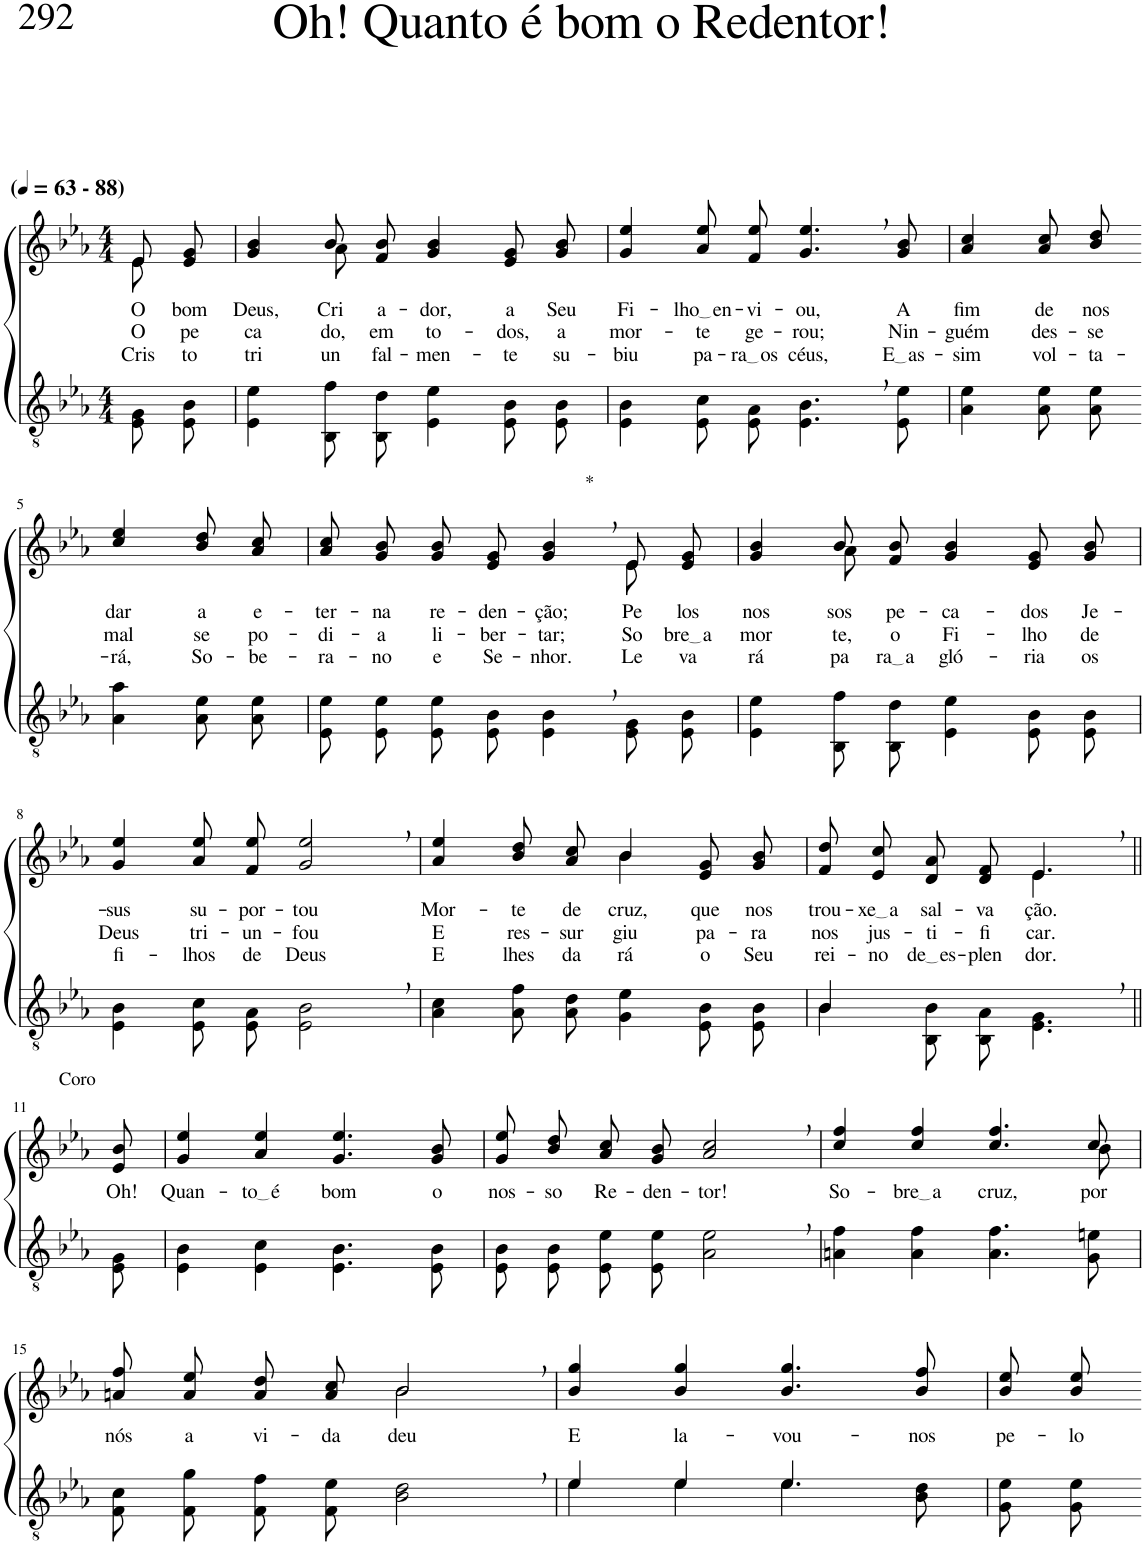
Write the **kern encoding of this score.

**kern	**kern	**text	**text	**text
*part2	*part1	*part1	*part1	*part1
*staff2	*staff1	*staff1	*staff1	*staff1
*I"Parte III e IV	*I"Parte I e II	*	*	*
*clefGv2	*clefG2	*	*	*
*Trd3c5	*Trd3c5	*	*	*
*k[b-e-a-]	*k[b-e-a-]	*	*	*
*M4/4	*M4/4	*	*	*
*MM63	*MM63	*	*	*
=1	=1	=1	=1	=1
*	*^	*	*	*
!	!LO:TX:a:B:t=(	!	!	!	!
!	!LO:TX:a:B:t=- 88)	!	!	!	!
!	!	!	!LO:LY:b	!LO:LY:b	!LO:LY:b
8E-/ 8G/L	8e-/L	8e-\	O	O	Cris-
!	!	!	!LO:LY:b	!LO:LY:b	!LO:LY:b
8E-/ 8B-/J	8e-/ 8g/J	8ryy	bom	pe-	-to
=2	=2	=2	=2	=2	=2
!	!	!	!LO:LY:b	!LO:LY:b	!LO:LY:b
4E-\ 4e-\	4ryy	4g/ 4b-/	Deus,	-ca-	tri-
!	!	!	!LO:LY:b	!LO:LY:b	!LO:LY:b
8BB-/ 8f/L	8a-\	8b-\L	Cri-	-do,	-un-
!	!	!	!LO:LY:b	!LO:LY:b	!LO:LY:b
8BB-/ 8d/J	2ryy	8f\ 8b-\J	-a-	em	-fal-
!	!	!	!LO:LY:b	!LO:LY:b	!LO:LY:b
4E-\ 4e-\	.	4g/ 4b-/	-dor,	to-	-men-
!	!	!	!LO:LY:b	!LO:LY:b	!LO:LY:b
8E-/ 8B-/L	.	8e-/ 8g/L	a	-dos,	-te
!	!	!	!LO:LY:b	!LO:LY:b	!LO:LY:b
8E-/ 8B-/J	8ryy	8g/ 8b-/J	Seu	a	su-
=3	=3	=3	=3	=3	=3
!	!	!	!LO:LY:b	!LO:LY:b	!LO:LY:b
*	*v	*v	*	*	*
4E-\ 4B-\	4g/ 4ee-/	Fi-	mor-	biu
!	!	!LO:LY:b	!LO:LY:b	!LO:LY:b
8E-/ 8c/L	8a-\ 8ee-\L	lho en	-te	pa-
!	!	!LO:LY:b	!LO:LY:b	!LO:LY:b
8E-/ 8A-/J	8f\ 8ee-\J	-vi-	ge-	ra os
!	!	!LO:LY:b	!LO:LY:b	!LO:LY:b
4.E-\, 4.B-\,	4.g/, 4.ee-/,	-ou,	-rou;	céus,
!	!	!LO:LY:b	!LO:LY:b	!LO:LY:b
8E-\ 8e-\	8g/ 8b-/	A	Nin-	E as
=4	=4	=4	=4	=4
!	!	!LO:LY:b	!LO:LY:b	!LO:LY:b
4A-\ 4e-\	4a-/ 4cc/	fim	-guém	-sim
!	!	!LO:LY:b	!LO:LY:b	!LO:LY:b
8A-\ 8e-\L	8a-\ 8cc\L	de	des-	vol-
!	!	!LO:LY:b	!LO:LY:b	!LO:LY:b
8A-\ 8e-\J	8b-\ 8dd\J	nos	-se	-ta-
!!LO:LB:g=z
=5-	=5-	=5-	=5-	=5-
!	!	!LO:LY:b	!LO:LY:b	!LO:LY:b
4A-\ 4a-\	4cc/ 4ee-/	dar	mal	-rá,
!	!	!LO:LY:b	!LO:LY:b	!LO:LY:b
8A-\ 8e-\L	8b-\ 8dd\L	a	se	So-
!	!	!LO:LY:b	!LO:LY:b	!LO:LY:b
8A-\ 8e-\J	8a-\ 8cc\J	e-	po-	-be-
=6	=6	=6	=6	=6
!	!	!LO:LY:b	!LO:LY:b	!LO:LY:b
*	*^	*	*	*
8E-/ 8e-/L	8a-/ 8cc/L	2.ryy	-ter-	-di-	-ra-
!	!	!	!LO:LY:b	!LO:LY:b	!LO:LY:b
8E-/ 8e-/J	8g/ 8b-/J	.	-na	-a	-no
!	!	!	!LO:LY:b	!LO:LY:b	!LO:LY:b
8E-/ 8e-/L	8g/ 8b-/L	.	re-	li-	e
!	!	!	!LO:LY:b	!LO:LY:b	!LO:LY:b
8E-/ 8B-/J	8e-/ 8g/J	.	-den-	-ber-	Se-
!	!LO:TX:a:t=*	!	!	!	!
!	!	!	!LO:LY:b	!LO:LY:b	!LO:LY:b
4E-\, 4B-\,	4g/, 4b-/,	.	-ção;	-tar;	-nhor.
!	!	!	!LO:LY:b	!LO:LY:b	!LO:LY:b
8E-/ 8G/L	8e-/L	8e-\	Pe-	So-	-Le-
!	!	!	!LO:LY:b	!LO:LY:b	!LO:LY:b
8E-/ 8B-/J	8e-/ 8g/J	8ryy	-los	bre a	-va-
=7	=7	=7	=7	=7	=7
!	!	!	!LO:LY:b	!LO:LY:b	!LO:LY:b
4E-\ 4e-\	4ryy	4g/ 4b-/	nos-	mor-	-rá
!	!	!	!LO:LY:b	!LO:LY:b	!LO:LY:b
8BB-/ 8f/L	8a-\	8b-\L	-sos	-te,	pa-
!	!	!	!LO:LY:b	!LO:LY:b	!LO:LY:b
8BB-/ 8d/J	2ryy	8f\ 8b-\J	pe-	o	ra a
!	!	!	!LO:LY:b	!LO:LY:b	!LO:LY:b
4E-\ 4e-\	.	4g/ 4b-/	-ca-	Fi-	gló-
!	!	!	!LO:LY:b	!LO:LY:b	!LO:LY:b
8E-/ 8B-/L	.	8e-/ 8g/L	-dos	-lho	-ria
!	!	!	!LO:LY:b	!LO:LY:b	!LO:LY:b
8E-/ 8B-/J	8ryy	8g/ 8b-/J	Je-	de	os
!!LO:LB:g=z
=8	=8	=8	=8	=8	=8
!	!	!	!LO:LY:b	!LO:LY:b	!LO:LY:b
*	*v	*v	*	*	*
4E-\ 4B-\	4g/ 4ee-/	-sus	Deus	fi-
!	!	!LO:LY:b	!LO:LY:b	!LO:LY:b
8E-/ 8c/L	8a-\ 8ee-\L	su-	tri-	-lhos
!	!	!LO:LY:b	!LO:LY:b	!LO:LY:b
8E-/ 8A-/J	8f\ 8ee-\J	-por-	-un-	de
!	!	!LO:LY:b	!LO:LY:b	!LO:LY:b
2E-\, 2B-\,	2g/, 2ee-/,	-tou	-fou	Deus
=9	=9	=9	=9	=9
*	*^	*	*	*
!	!	!	!LO:LY:b	!LO:LY:b	!LO:LY:b
4A-\ 4c\	2ryy	4a-/ 4ee-/	Mor-	E	E
!	!	!	!LO:LY:b	!LO:LY:b	!LO:LY:b
8A-\ 8f\L	.	8b-\ 8dd\L	-te	res-	lhes
!	!	!	!LO:LY:b	!LO:LY:b	!LO:LY:b
8A-\ 8d\J	.	8a-\ 8cc\J	de	-sur-	da-
!	!	!	!LO:LY:b	!LO:LY:b	!LO:LY:b
4G\ 4e-\	4b-\	4b-/	cruz,	-giu	-rá
!	!	!	!LO:LY:b	!LO:LY:b	!LO:LY:b
8E-/ 8B-/L	4ryy	8e-/ 8g/L	que	pa-	o
!	!	!	!LO:LY:b	!LO:LY:b	!LO:LY:b
8E-/ 8B-/J	.	8g/ 8b-/J	nos	-ra	Seu
=10	=10	=10	=10	=10	=10
*^	*	*	*	*	*
!	!	!	!	!LO:LY:b	!LO:LY:b	!LO:LY:b
4B-/	4B-\	8f/ 8dd/L	2ryy	trou-	nos	rei-
!	!	!	!	!LO:LY:b	!LO:LY:b	!LO:LY:b
.	.	8e-/ 8cc/J	.	xe a	jus-	-no
!	!	!	!	!LO:LY:b	!LO:LY:b	!LO:LY:b
2ryy	8BB-/ 8B-/L	8d/ 8a-/L	.	sal-	-ti-	de es
!	!	!	!	!LO:LY:b	!LO:LY:b	!LO:LY:b
.	8BB-/ 8A-/J	8d/ 8f/J	.	-va-	-fi-	-plen-
!	!	!	!	!LO:LY:b	!LO:LY:b	!LO:LY:b
.	4.E-\ 4.G\	4.e-,/	4.e-\	-ção.	-car.	-dor.
8ryy	.	.	.	.	.	.
*v	*v	*	*	*	*	*
*	*v	*v	*	*	*
!!LO:LB:g=z
=11||	=11||	=11||	=11||	=11||
!	!LO:TX:a:t=Coro	!	!	!
!	!	!LO:LY:b	!	!
8E-\ 8G\	8e-/ 8b-/	Oh!	.	.
=12	=12	=12	=12	=12
!	!	!LO:LY:b	!	!
4E-\ 4B-\	4g/ 4ee-/	Quan-	.	.
!	!	!LO:LY:b	!	!
4E-\ 4c\	4a-/ 4ee-/	to é	.	.
!	!	!LO:LY:b	!	!
4.E-\ 4.B-\	4.g/ 4.ee-/	bom	.	.
!	!	!LO:LY:b	!	!
8E-\ 8B-\	8g/ 8b-/	o	.	.
=13	=13	=13	=13	=13
!	!	!LO:LY:b	!	!
8E-/ 8B-/L	8g\ 8ee-\L	nos-	.	.
!	!	!LO:LY:b	!	!
8E-/ 8B-/J	8b-\ 8dd\J	-so	.	.
!	!	!LO:LY:b	!	!
8E-/ 8e-/L	8a-/ 8cc/L	Re-	.	.
!	!	!LO:LY:b	!	!
8E-/ 8e-/J	8g/ 8b-/J	-den-	.	.
!	!	!LO:LY:b	!	!
2A-\, 2e-\,	2a-/, 2cc/,	-tor!	.	.
=14	=14	=14	=14	=14
!	!	!LO:LY:b	!	!
*	*^	*	*	*
4An\ 4f\	4cc/ 4ff/	2..ryy	So-	.	.
!	!	!	!LO:LY:b	!	!
4A\ 4f\	4cc/ 4ff/	.	bre a	.	.
!	!	!	!LO:LY:b	!	!
4.A\ 4.f\	4.cc/ 4.ff/	.	cruz,	.	.
!	!	!	!LO:LY:b	!	!
8G\ 8en\	8cc/	8b-\	por	.	.
!!LO:LB:g=z	!!
=15	=15	=15	=15	=15	=15
!	!	!	!LO:LY:b	!	!
8F\ 8c\L	8an\ 8ff\L	2ryy	nós	.	.
!	!	!	!LO:LY:b	!	!
8F\ 8g\J	8a\ 8ee-\J	.	a	.	.
!	!	!	!LO:LY:b	!	!
8F\ 8f\L	8a\ 8dd\L	.	vi-	.	.
!	!	!	!LO:LY:b	!	!
8F\ 8e-\J	8a\ 8cc\J	.	-da	.	.
!	!	!	!LO:LY:b	!	!
2B-\, 2d\,	2b-,/	2b-\	deu	.	.
=16	=16	=16	=16	=16	=16
*^	*	*	*	*	*
!	!	!	!	!LO:LY:b	!	!
*	*	*v	*v	*	*	*
4e-/	4e-\	4b-/ 4gg/	E	.	.
!	!	!	!LO:LY:b	!	!
4e-/	4e-\	4b-/ 4gg/	la-	.	.
!	!	!	!LO:LY:b	!	!
4.e-/	4.e-\	4.b-/ 4.gg/	-vou-	.	.
!	!	!	!LO:LY:b	!	!
8ryy	8B-\ 8d\	8b-/ 8ff/	-nos	.	.
=17	=17	=17	=17	=17	=17
!	!	!	!LO:LY:b	!	!
*v	*v	*	*	*	*
8G\ 8e-\L	8b-\ 8ee-\L	pe-	.	.
!	!	!LO:LY:b	!	!
8G\ 8e-\J	8b-\ 8ee-\J	-lo	.	.
=-	=-	=-	=-	=-
*-	*-	*-	*-	*-
